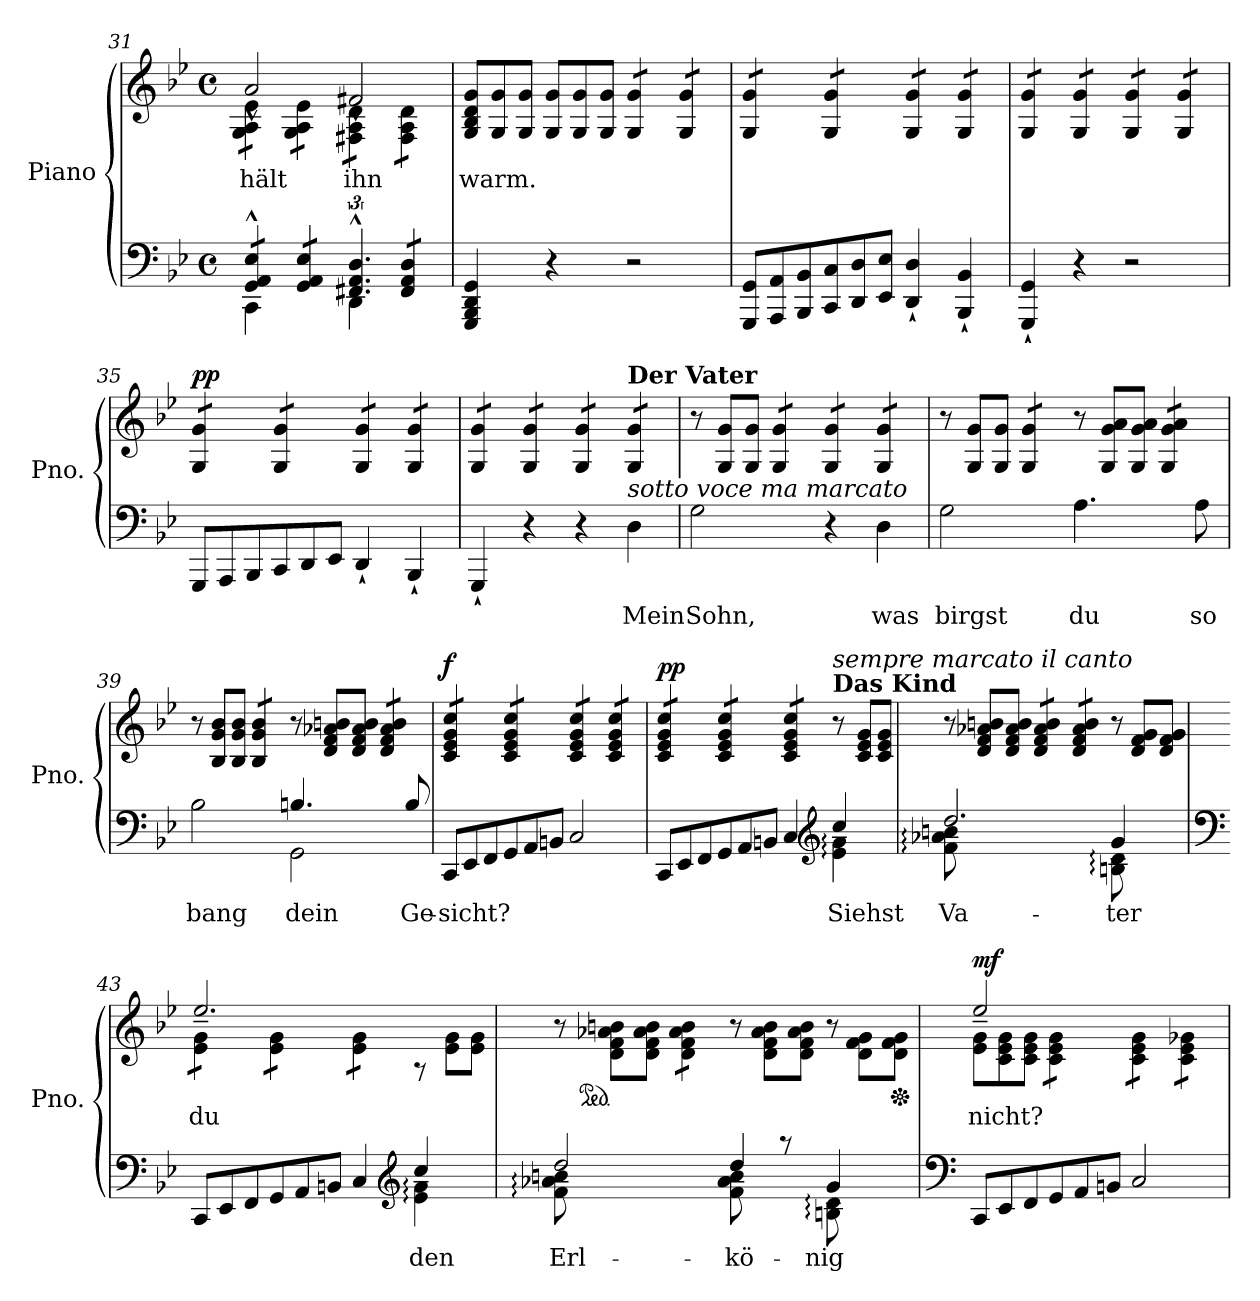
**kern	**text	**kern	**text	**dynam
*part1	*part1	*part1	*part1	*part1
*staff2	*staff2	*staff1	*staff1	*staff1/2
*I"Piano	*	*	*	*
*I'Pno.	*	*	*	*
!!LO:LB:g=z
*clefF4	*	*clefG2	*	*
*k[b-e-]	*	*k[b-e-]	*	*
*M4/4	*	*M4/4	*	*
*met(c)	*	*met(c)	*	*
=31	=31	=31	=31	=31
*^	*	*^	*	*
!	!	!	!	!	!LO:LY:b	!
*tremolo	*	*	*	*	*	*
*	*	*	*tremolo	*	*	*
12GG/^^ 12AA/^^ 12E-/^^L	4CC\	.	12G\ 12A\ 12e-\L	2a^^/	hält	.
12GG/^^ 12AA/^^ 12E-/^^	.	.	12G\ 12A\ 12e-\	.	.	.
12GG/^^ 12AA/^^ 12E-/^^J	.	.	12G\ 12A\ 12e-\J	.	.	.
12GG/ 12AA/ 12E-/L	4rEEyy	.	12G\ 12A\ 12e-\L	.	.	.
12GG/ 12AA/ 12E-/	.	.	12G\ 12A\ 12e-\	.	.	.
12GG/ 12AA/ 12E-/J	.	.	12G\ 12A\ 12e-\J	.	.	.
*Xtremolo	*	*	*	*	*	*
!	!	!	!	!	!LO:LY:b	!
6.FF#X/^^ 6.AA/^^ 6.D/^^	4DD\	.	12F#X\ 12A\ 12d\L	2f#X^^/	ihn	.
.	.	.	12F#X\ 12A\ 12d\	.	.	.
.	.	.	12F#X\ 12A\ 12d\J	.	.	.
!LO:TX:a:i:t=molto energico	!	!	!	!	!	!
*tremolo	*	*	*	*	*	*
12FF#/ 12AA/ 12D/L	4rEEyy	.	12F#\ 12A\ 12d\L	.	.	.
12FF#/ 12AA/ 12D/	.	.	12F#\ 12A\ 12d\	.	.	.
12FF#/ 12AA/ 12D/J	.	.	12F#\ 12A\ 12d\J	.	.	.
*	*	*	*Xtremolo	*	*	*
*Xtremolo	*	*	*	*	*	*
*v	*v	*	*	*	*	*
*	*	*v	*v	*	*
=32	=32	=32	=32	=32
*	*	*Xtuplet	*	*
*^	*	*	*	*
!	!	!	!	!LO:LY:b	!
*v	*v	*	*	*	*
4GGG/ 4BBB-/ 4DD/ 4GG/	.	12G/ 12B-/ 12d/ 12g/L	warm.	.
.	.	12G/ 12g/	.	.
.	.	12G/ 12g/J	.	.
4r	.	12G/ 12g/L	.	.
.	.	12G/ 12g/	.	.
.	.	12G/ 12g/J	.	.
*	*	*tremolo	*	*
2r	.	12G/ 12g/L	.	.
.	.	12G/ 12g/	.	.
.	.	12G/ 12g/J	.	.
.	.	12G/ 12g/L	.	.
.	.	12G/ 12g/	.	.
.	.	12G/ 12g/J	.	.
=33	=33	=33	=33	=33
*Xtuplet	*	*	*	*
12GGG/ 12GG/L	.	12G/ 12g/L	.	.
12AAA/ 12AA/	.	12G/ 12g/	.	.
12BBB-/ 12BB-/	.	12G/ 12g/J	.	.
12CC/ 12C/	.	12G/ 12g/L	.	.
12DD/ 12D/	.	12G/ 12g/	.	.
12EE-/ 12E-/J	.	12G/ 12g/J	.	.
4DD/` 4D/`	.	12G/ 12g/L	.	.
.	.	12G/ 12g/	.	.
.	.	12G/ 12g/J	.	.
4BBB-/` 4BB-/`	.	12G/ 12g/L	.	.
.	.	12G/ 12g/	.	.
.	.	12G/ 12g/J	.	.
=34	=34	=34	=34	=34
4GGG/` 4GG/`	.	12G/ 12g/L	.	.
.	.	12G/ 12g/	.	.
.	.	12G/ 12g/J	.	.
4r	.	12G/ 12g/L	.	.
.	.	12G/ 12g/	.	.
.	.	12G/ 12g/J	.	.
2r	.	12G/ 12g/L	.	.
.	.	12G/ 12g/	.	.
.	.	12G/ 12g/J	.	.
.	.	12G/ 12g/L	.	.
.	.	12G/ 12g/	.	.
.	.	12G/ 12g/J	.	.
!!LO:LB:g=z
=35	=35	=35	=35	=35
!	!	!	!	!LO:DY:b
12GGG/L	.	12G/ 12g/L	.	pp
12AAA/	.	12G/ 12g/	.	.
12BBB-/	.	12G/ 12g/J	.	.
12CC/	.	12G/ 12g/L	.	.
12DD/	.	12G/ 12g/	.	.
12EE-/J	.	12G/ 12g/J	.	.
4DD`/	.	12G/ 12g/L	.	.
.	.	12G/ 12g/	.	.
.	.	12G/ 12g/J	.	.
4BBB-`/	.	12G/ 12g/L	.	.
.	.	12G/ 12g/	.	.
.	.	12G/ 12g/J	.	.
=36	=36	=36	=36	=36
4GGG`/	.	12G/ 12g/L	.	.
.	.	12G/ 12g/	.	.
.	.	12G/ 12g/J	.	.
4r	.	12G/ 12g/L	.	.
.	.	12G/ 12g/	.	.
.	.	12G/ 12g/J	.	.
4r	.	12G/ 12g/L	.	.
.	.	12G/ 12g/	.	.
.	.	12G/ 12g/J	.	.
!	!	!LO:TX:a:B:t=Der Vater	!	!
!LO:TX:a:i:t=sotto voce ma marcato	!	!	!	!
!	!LO:LY:b	!	!	!
4D\	Mein	12G/ 12g/L	.	.
.	.	12G/ 12g/	.	.
.	.	12G/ 12g/J	.	.
*	*	*Xtremolo	*	*
=37	=37	=37	=37	=37
!	!LO:LY:b	!	!	!
2G\	Sohn,	12r	.	.
.	.	12G/ 12g/L	.	.
.	.	12G/ 12g/J	.	.
*	*	*tremolo	*	*
.	.	12G/ 12g/L	.	.
.	.	12G/ 12g/	.	.
.	.	12G/ 12g/J	.	.
4r	.	12G/ 12g/L	.	.
.	.	12G/ 12g/	.	.
.	.	12G/ 12g/J	.	.
!	!LO:LY:b	!	!	!
4D\	was	12G/ 12g/L	.	.
.	.	12G/ 12g/	.	.
.	.	12G/ 12g/J	.	.
*	*	*Xtremolo	*	*
=38	=38	=38	=38	=38
!	!LO:LY:b	!	!	!
2G\	birgst	12r	.	.
.	.	12G/ 12g/L	.	.
.	.	12G/ 12g/J	.	.
*	*	*tremolo	*	*
.	.	12G/ 12g/L	.	.
.	.	12G/ 12g/	.	.
.	.	12G/ 12g/J	.	.
*	*	*Xtremolo	*	*
!	!LO:LY:b	!	!	!
4.A\	du	12r	.	.
.	.	12G/ 12g/ 12a/L	.	.
.	.	12G/ 12g/ 12a/J	.	.
*	*	*tremolo	*	*
.	.	12G/ 12g/ 12a/L	.	.
.	.	12G/ 12g/ 12a/	.	.
!	!LO:LY:b	!	!	!
8A\	so	.	.	.
.	.	12G/ 12g/ 12a/J	.	.
*	*	*Xtremolo	*	*
!!LO:LB:g=z
=39	=39	=39	=39	=39
!	!LO:LY:b	!	!	!
*^	*	*	*	*
2B-\	2ryy	bang	12r	.	.
.	.	.	12B-/ 12g/ 12b-/L	.	.
.	.	.	12B-/ 12g/ 12b-/J	.	.
*	*	*	*tremolo	*	*
.	.	.	12B-/ 12g/ 12b-/L	.	.
.	.	.	12B-/ 12g/ 12b-/	.	.
.	.	.	12B-/ 12g/ 12b-/J	.	.
*	*	*	*Xtremolo	*	*
!	!	!LO:LY:b	!	!	!
4.Bn/	2GG\	dein	12r	.	.
.	.	.	12d/ 12f/ 12a-X/ 12bn/L	.	.
.	.	.	12d/ 12f/ 12a-/ 12b/J	.	.
*	*	*	*tremolo	*	*
.	.	.	12d/ 12f/ 12a-/ 12b/L	.	.
.	.	.	12d/ 12f/ 12a-/ 12b/	.	.
!	!	!LO:LY:b	!	!	!
8B/	.	Ge-	.	.	.
.	.	.	12d/ 12f/ 12a-/ 12b/J	.	.
*v	*v	*	*	*	*
=40	=40	=40	=40	=40
!	!LO:LY:b	!	!	!LO:DY:b
12CC/L	-sicht?	12c/ 12e-/ 12g/ 12cc/L	.	f
12EE-/	.	12c/ 12e-/ 12g/ 12cc/	.	.
12FF/	.	12c/ 12e-/ 12g/ 12cc/J	.	.
12GG/	.	12c/ 12e-/ 12g/ 12cc/L	.	.
12AA/	.	12c/ 12e-/ 12g/ 12cc/	.	.
12BBn/J	.	12c/ 12e-/ 12g/ 12cc/J	.	.
2C/	.	12c/ 12e-/ 12g/ 12cc/L	.	.
.	.	12c/ 12e-/ 12g/ 12cc/	.	.
.	.	12c/ 12e-/ 12g/ 12cc/J	.	.
.	.	12c/ 12e-/ 12g/ 12cc/L	.	.
.	.	12c/ 12e-/ 12g/ 12cc/	.	.
.	.	12c/ 12e-/ 12g/ 12cc/J	.	.
=41	=41	=41	=41	=41
*^	*	*	*	*
!	!	!	!	!	!LO:DY:b
12CC/L	2.ryy	.	12c/ 12e-/ 12g/ 12cc/L	.	pp
12EE-/	.	.	12c/ 12e-/ 12g/ 12cc/	.	.
12FF/	.	.	12c/ 12e-/ 12g/ 12cc/J	.	.
12GG/	.	.	12c/ 12e-/ 12g/ 12cc/L	.	.
12AA/	.	.	12c/ 12e-/ 12g/ 12cc/	.	.
12BBn/J	.	.	12c/ 12e-/ 12g/ 12cc/J	.	.
4C/	.	.	12c/ 12e-/ 12g/ 12cc/L	.	.
.	.	.	12c/ 12e-/ 12g/ 12cc/	.	.
.	.	.	12c/ 12e-/ 12g/ 12cc/J	.	.
*	*	*	*Xtremolo	*	*
*clefG2	*	*	*	*	*
!	!	!	!LO:TX:a:B:t=Das Kind	!	!
!	!	!	!LO:TX:a:i:t=sempre marcato il canto	!	!
!	!	!LO:LY:b	!	!	!
4e-\: 4g\:	4cc~/	Siehst	12r	.	.
.	.	.	12c/ 12e-/ 12g/L	.	.
.	.	.	12c/ 12e-/ 12g/J	.	.
=42	=42	=42	=42	=42	=42
!	!	!LO:LY:b	!	!	!
8f\: 8a-X\: 8bn\:	2.dd~/	Va-	12r	.	.
.	.	.	12d/ 12f/ 12a-X/ 12bn/L	.	.
8ryy	.	.	.	.	.
.	.	.	12d/ 12f/ 12a-/ 12b/J	.	.
*	*	*	*tremolo	*	*
4ryy	.	.	12d/ 12f/ 12a-/ 12b/L	.	.
.	.	.	12d/ 12f/ 12a-/ 12b/	.	.
.	.	.	12d/ 12f/ 12a-/ 12b/J	.	.
4ryy	.	.	12d/ 12f/ 12a-/ 12b/L	.	.
.	.	.	12d/ 12f/ 12a-/ 12b/	.	.
.	.	.	12d/ 12f/ 12a-/ 12b/J	.	.
*	*	*	*Xtremolo	*	*
!	!	!LO:LY:b	!	!	!
8Bn\: 8d\:	4g~/	-ter	12r	.	.
.	.	.	12d/ 12f/ 12g/L	.	.
8ryy	.	.	.	.	.
.	.	.	12d/ 12f/ 12g/J	.	.
!!LO:LB:g=z
=43	=43	=43	=43	=43	=43
*clefF4	*	*	*	*	*
*	*	*	*^	*	*
!	!	!	!	!	!LO:LY:b	!
*	*	*	*tremolo	*	*	*
12CC/L	2.ryy	.	12e-\ 12g\L	2.ee-~/	du	.
12EE-/	.	.	12e-\ 12g\	.	.	.
12FF/	.	.	12e-\ 12g\J	.	.	.
12GG/	.	.	12e-\ 12g\L	.	.	.
12AA/	.	.	12e-\ 12g\	.	.	.
12BBn/J	.	.	12e-\ 12g\J	.	.	.
4C/	.	.	12e-\ 12g\L	.	.	.
.	.	.	12e-\ 12g\	.	.	.
.	.	.	12e-\ 12g\J	.	.	.
*	*	*	*Xtremolo	*	*	*
*clefG2	*	*	*	*	*	*
!	!	!LO:LY:b	!	!	!	!
4e-\: 4g\:	4cc~/	den	12rA	4rcccyy	.	.
.	.	.	12e-\ 12g\L	.	.	.
.	.	.	12e-\ 12g\J	.	.	.
*	*	*	*v	*v	*	*
=44	=44	=44	=44	=44	=44
!	!	!LO:LY:b	!	!	!
8f\: 8a-X\: 8bn\:	2dd~/	Erl-	12r	.	.
*	*	*	*ped	*	*
.	.	.	12d\ 12f\ 12a-X\ 12bn\L	.	.
8ryy	.	.	.	.	.
.	.	.	12d\ 12f\ 12a-\ 12b\J	.	.
*	*	*	*tremolo	*	*
4ryy	.	.	12d\ 12f\ 12a-\ 12b\L	.	.
.	.	.	12d\ 12f\ 12a-\ 12b\	.	.
.	.	.	12d\ 12f\ 12a-\ 12b\J	.	.
*	*	*	*Xtremolo	*	*
!	!	!LO:LY:b	!	!	!
8f\ 8a-\ 8b\	4dd~/	-kö-	12r	.	.
.	.	.	12d\ 12f\ 12a-\ 12b\L	.	.
8r	.	.	.	.	.
.	.	.	12d\ 12f\ 12a-\ 12b\J	.	.
!	!	!LO:LY:b	!	!	!
8Bn\: 8d\:	4g~/	-nig	12r	.	.
.	.	.	12d\ 12f\ 12g\L	.	.
8ryy	.	.	.	.	.
*	*	*	*Xped	*	*
.	.	.	12d\ 12f\ 12g\J	.	.
*v	*v	*	*	*	*
=45	=45	=45	=45	=45
*clefF4	*	*	*	*
*	*	*^	*	*
!	!	!	!	!LO:LY:b	!LO:DY:b
12CC/L	.	12e-\ 12g\L	2ee-~/	nicht?	mf
12EE-/	.	12c\ 12e-\ 12g\	.	.	.
12FF/	.	12c\ 12e-\ 12g\J	.	.	.
*	*	*tremolo	*	*	*
12GG/	.	12c\ 12e-\ 12g\L	.	.	.
12AA/	.	12c\ 12e-\ 12g\	.	.	.
12BBn/J	.	12c\ 12e-\ 12g\J	.	.	.
2C/	.	12c\ 12e-\ 12g\L	2raayy	.	.
.	.	12c\ 12e-\ 12g\	.	.	.
.	.	12c\ 12e-\ 12g\J	.	.	.
.	.	12c\ 12e-\ 12g-X\L	.	.	.
.	.	12c\ 12e-\ 12g-X\	.	.	.
.	.	12c\ 12e-\ 12g-X\J	.	.	.
*	*	*Xtremolo	*	*	*
*	*	*v	*v	*	*
=	=	=	=	=
*-	*-	*-	*-	*-
